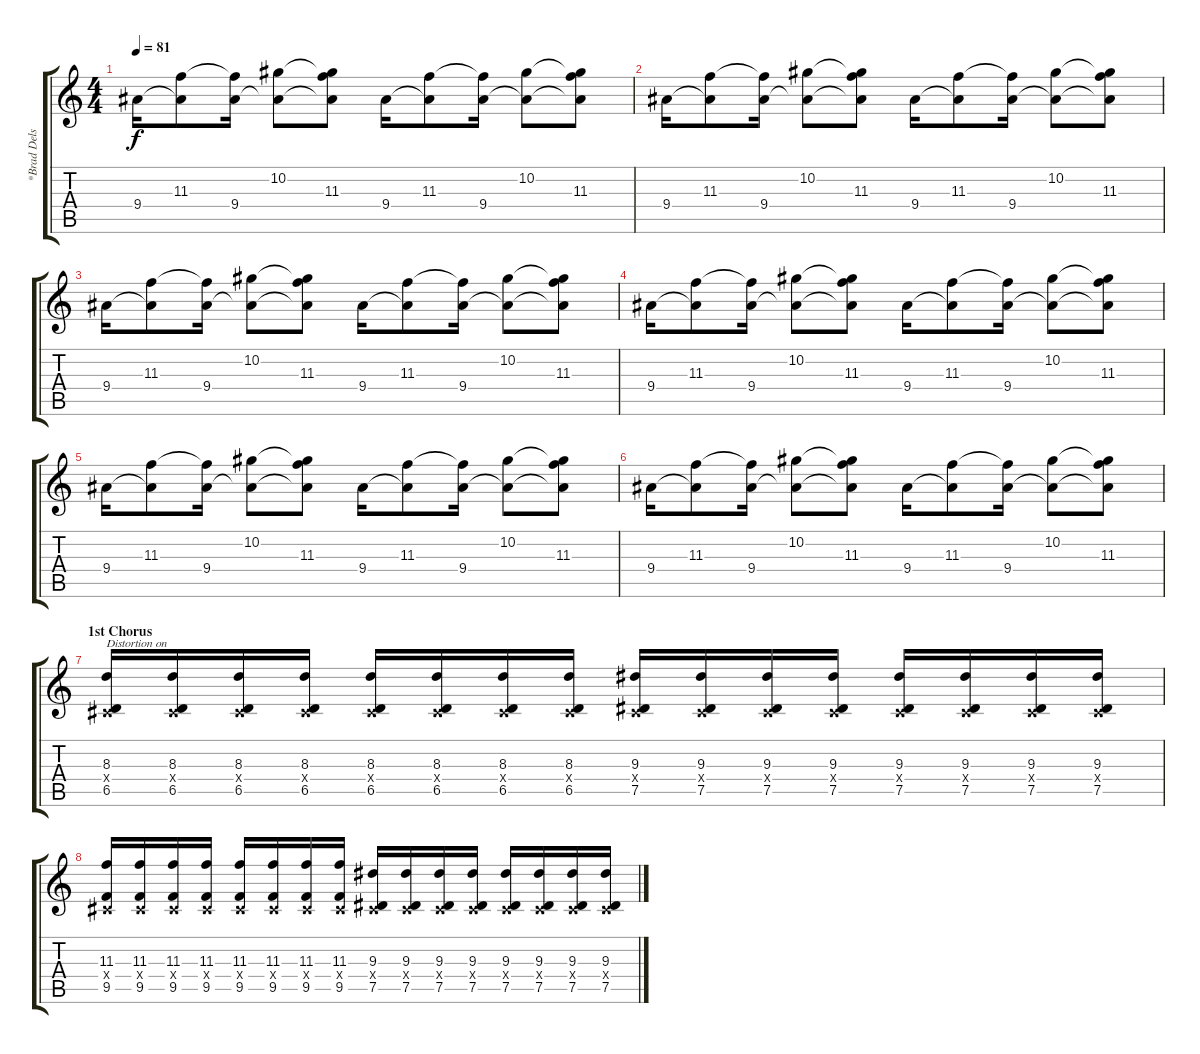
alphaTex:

\track ("*Brad Delson (Main guitar)" "*Brad Dels") {instrument distortionguitar}
\staff {score tabs}
\tuning (Eb4 Bb3 Gb3 Db3 Ab2 Eb2) {hide}
\ts (4 4)
\tempo 81
\clef g2
\ks c
9.4.16{dy f volume 10 instrument electricguitarjazz} (11.3 9.4{t}).8 (11.3{t} 9.4).16 (10.2 9.4{t}).8 (10.2{t} 11.3 9.4{t}).8 9.4.16{volume 10 instrument electricguitarjazz} (11.3 9.4{t}).8 (11.3{t} 9.4).16 (10.2 9.4{t}).8 (10.2{t} 11.3 9.4{t}).8 |
9.4.16{volume 10 instrument electricguitarjazz} (11.3 9.4{t}).8 (11.3{t} 9.4).16 (10.2 9.4{t}).8 (10.2{t} 11.3 9.4{t}).8 9.4.16{volume 10 instrument electricguitarjazz} (11.3 9.4{t}).8 (11.3{t} 9.4).16 (10.2 9.4{t}).8 (10.2{t} 11.3 9.4{t}).8 |
9.4.16{volume 10 instrument electricguitarjazz} (11.3 9.4{t}).8 (11.3{t} 9.4).16 (10.2 9.4{t}).8 (10.2{t} 11.3 9.4{t}).8 9.4.16{volume 10 instrument electricguitarjazz} (11.3 9.4{t}).8 (11.3{t} 9.4).16 (10.2 9.4{t}).8 (10.2{t} 11.3 9.4{t}).8 |
9.4.16{volume 10 instrument electricguitarjazz} (11.3 9.4{t}).8 (11.3{t} 9.4).16 (10.2 9.4{t}).8 (10.2{t} 11.3 9.4{t}).8 9.4.16{volume 10 instrument electricguitarjazz} (11.3 9.4{t}).8 (11.3{t} 9.4).16 (10.2 9.4{t}).8 (10.2{t} 11.3 9.4{t}).8 |
9.4.16{volume 10 instrument electricguitarjazz} (11.3 9.4{t}).8 (11.3{t} 9.4).16 (10.2 9.4{t}).8 (10.2{t} 11.3 9.4{t}).8 9.4.16{volume 10 instrument electricguitarjazz} (11.3 9.4{t}).8 (11.3{t} 9.4).16 (10.2 9.4{t}).8 (10.2{t} 11.3 9.4{t}).8 |
9.4.16{volume 10 instrument electricguitarjazz} (11.3 9.4{t}).8 (11.3{t} 9.4).16 (10.2 9.4{t}).8 (10.2{t} 11.3 9.4{t}).8 9.4.16{volume 10 instrument electricguitarjazz} (11.3 9.4{t}).8 (11.3{t} 9.4).16 (10.2 9.4{t}).8 (10.2{t} 11.3 9.4{t}).8 |
\section ("" "1st Chorus")
(8.3 0.4{x} 6.5).16{txt "Distortion on" volume 16 balance 8 instrument distortionguitar} (8.3 0.4{x} 6.5).16 (8.3 0.4{x} 6.5).16 (8.3 0.4{x} 6.5).16 (8.3 0.4{x} 6.5).16 (8.3 0.4{x} 6.5).16 (8.3 0.4{x} 6.5).16 (8.3 0.4{x} 6.5).16 (9.3 0.4{x} 7.5).16 (9.3 0.4{x} 7.5).16 (9.3 0.4{x} 7.5).16 (9.3 0.4{x} 7.5).16 (9.3 0.4{x} 7.5).16 (9.3 0.4{x} 7.5).16 (9.3 0.4{x} 7.5).16 (9.3 0.4{x} 7.5).16 |
(11.3 0.4{x} 9.5).16 (11.3 0.4{x} 9.5).16 (11.3 0.4{x} 9.5).16 (11.3 0.4{x} 9.5).16 (11.3 0.4{x} 9.5).16 (11.3 0.4{x} 9.5).16 (11.3 0.4{x} 9.5).16 (11.3 0.4{x} 9.5).16 (9.3 0.4{x} 7.5).16 (9.3 0.4{x} 7.5).16 (9.3 0.4{x} 7.5).16 (9.3 0.4{x} 7.5).16 (9.3 0.4{x} 7.5).16 (9.3 0.4{x} 7.5).16 (9.3 0.4{x} 7.5).16 (9.3 0.4{x} 7.5).16
